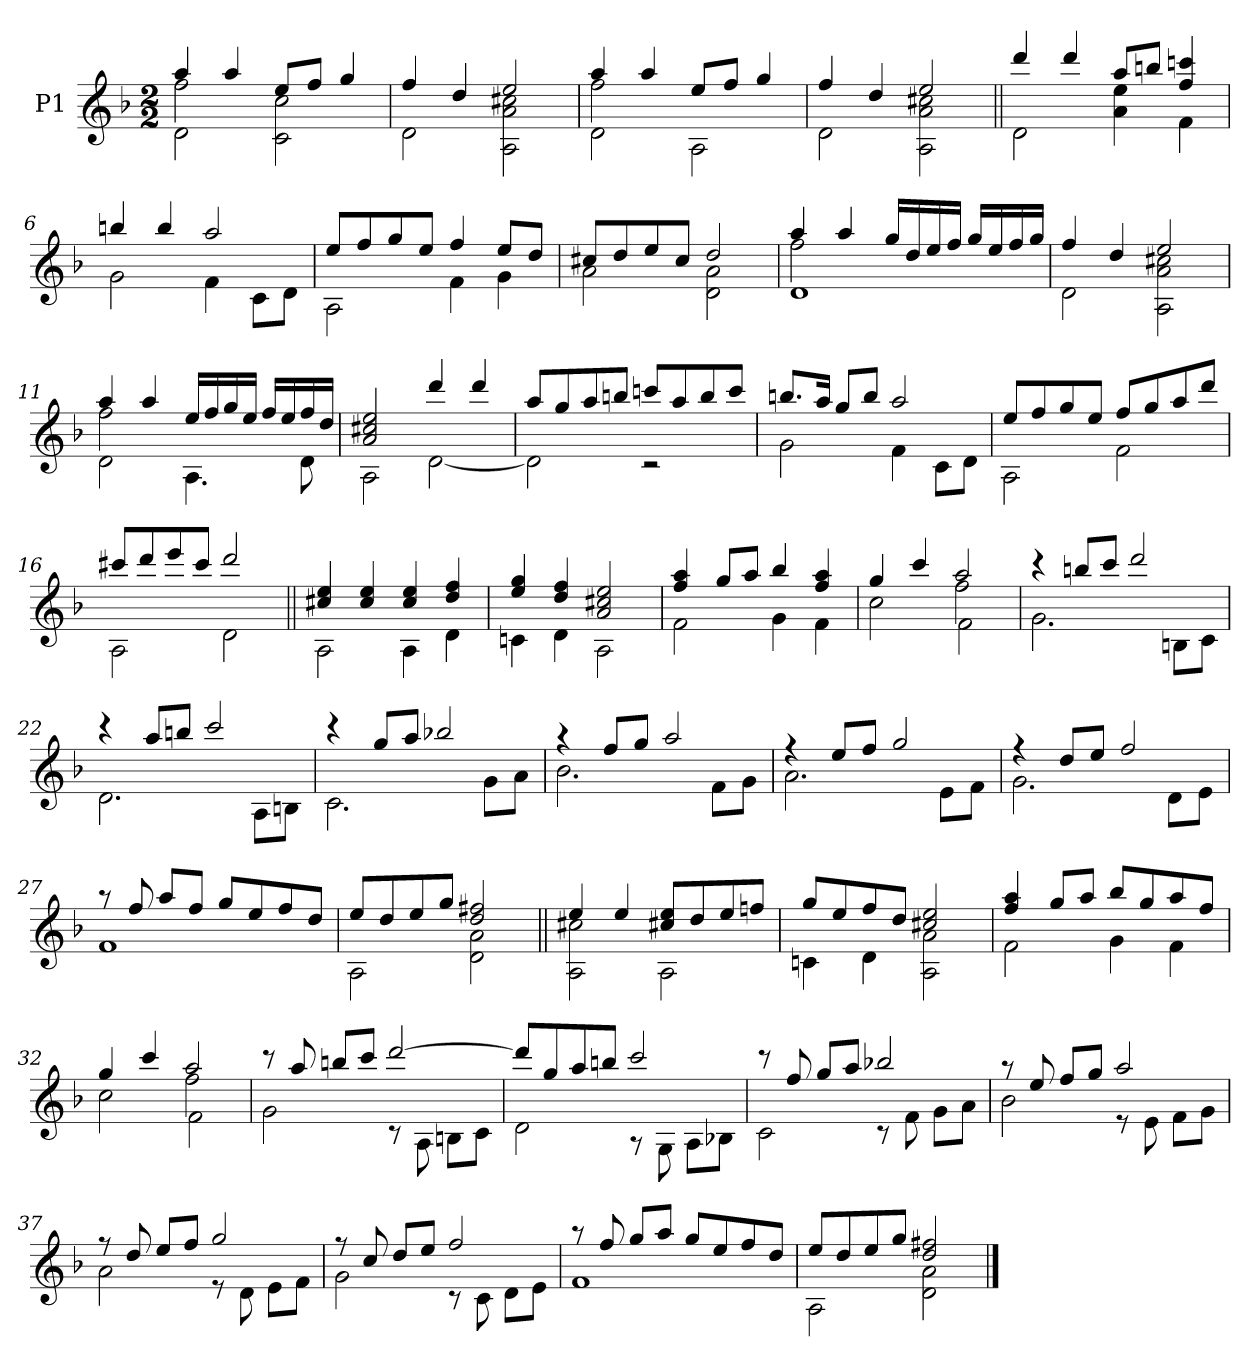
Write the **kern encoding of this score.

**kern
*part1
*staff1
*I"P1
!!LO:PB:g=z
*clefG2
*ITrd7c12
*k[b-]
*d:
*M2/2
*MM84
=1
*^
*	*^
4ai/	2fi\	2Di\
4ai/	.	.
8ei/L	2ryy	2Ci\ 2ci
8fi/J	.	.
4gi/	.	.
*	*v	*v
=2	=2
4fi/	2Di\
4di/	.
2ei/	2AAi\ 2Ai 2c#Xi
=3	=3
*	*^
4ai/	2fi\	2Di\
4ai/	.	.
8ei/L	2ryy	2AAi\
8fi/J	.	.
4gi/	.	.
*	*v	*v
=4	=4
4fi/	2Di\
4di/	.
2ei/	2AAi\ 2Ai 2c#Xi
=5||	=5||
4ddi/	2Di\
4ddi/	.
8ai/L	4Ai\ 4ei
8bni/J	.
4fi/ 4ccni	4Fi\
!!LO:LB:g=z	!!
=6	=6
4bni/	2Gi\
4bi/	.
2ai/	4Fi\
.	8Ci\L
.	8Di\J
=7	=7
8ei/L	2AAi\
8fi/	.
8gi/	.
8ei/J	.
4fi/	4Fi\
8ei/L	4Gi\
8di/J	.
=8	=8
8c#Xi/L	2Ai\
8di/	.
8ei/	.
8c#i/J	.
2di/	2Di\ 2Ai
=9	=9
*	*^
4ai/	2fi\	1Di
4ai/	.	.
16gi/LL	2ryy	.
16di/	.	.
16ei/	.	.
16fi/JJ	.	.
16gi/LL	.	.
16ei/	.	.
16fi/	.	.
16gi/JJ	.	.
*	*v	*v
=10	=10
4fi/	2Di\
4di/	.
2ei/	2AAi\ 2Ai 2c#Xi
!!LO:LB:g=z	!!
=11	=11
*	*^
4ai/	2fi\	2Di\
4ai/	.	.
16ei/LL	4.AAi\	2ryy
16fi/	.	.
16gi/	.	.
16ei/JJ	.	.
16fi/LL	.	.
16ei/	.	.
16fi/	8Di\	.
16di/JJ	.	.
*	*v	*v
=12	=12
2Ai/ 2c#Xi 2ei	2AAi\
4ddi/	[<2Di\
4ddi/	.
=13	=13
8ai/L	2Di\]
8gi/	.
8ai/	.
8bni/J	.
8ccni/L	2r
8ai/	.
8bi/	.
8cci/J	.
=14	=14
8.bni/L	2Gi\
16ai/Jk	.
8gi/L	.
8bi/J	.
2ai/	4Fi\
.	8Ci\L
.	8Di\J
!!LO:LB:g=z	!!
=15	=15
8ei/L	2AAi\
8fi/	.
8gi/	.
8ei/J	.
8fi/L	2Fi\
8gi/	.
8ai/	.
8ddi/J	.
=16	=16
8cc#Xi/L	2AAi\
8ddi/	.
8eei/	.
8cc#i/J	.
2ddi/	2Di\
=17||	=17||
4c#Xi/ 4ei	2AAi\
4c#i/ 4ei	.
4c#i/ 4ei	4AAi\
4di/ 4fi	4Di\
=18	=18
4ei/ 4gi	4Cni\
4di/ 4fi	4Di\
2Ai/ 2c#Xi 2ei	2AAi\
=19	=19
4fi/ 4ai	2Fi\
8gi/L	.
8ai/J	.
4b-i/	4Gi\
4fi/ 4ai	4Fi\
!!LO:LB:g=z	!!
=20	=20
*	*^
4gi/	2ci\	2ryy
4cci/	.	.
2ai/	2fi\	2Fi\
*	*v	*v
=21	=21
4r	2.Gi\
8bni/L	.
8cci/J	.
2ddi/	.
.	8BBni\L
.	8Ci\J
=22	=22
4r	2.Di\
8ai/L	.
8bni/J	.
2cci/	.
.	8AAi\L
.	8BBni\J
=23	=23
4r	2.Ci\
8gi/L	.
8ai/J	.
2b-Xi/	.
.	8Gi\L
.	8Ai\J
=24	=24
4r	2.B-i\
8fi/L	.
8gi/J	.
2ai/	.
.	8Fi\L
.	8Gi\J
!!LO:LB:g=z	!!
=25	=25
4r	2.Ai\
8ei/L	.
8fi/J	.
2gi/	.
.	8Ei\L
.	8Fi\J
=26	=26
4r	2.Gi\
8di/L	.
8ei/J	.
2fi/	.
.	8Di\L
.	8Ei\J
=27	=27
8r	1Fi
8fi/	.
8ai/L	.
8fi/J	.
8gi/L	.
8ei/	.
8fi/	.
8di/J	.
=28	=28
8ei/L	2AAi\
8di/	.
8ei/	.
8gi/J	.
2di/ 2f#Xi	2Di\ 2Ai
=29||	=29||
4ei/	2AAi\ 2c#Xi
4ei/	.
8c#Xi/ 8eiL	2AAi\
8di/	.
8ei/	.
8fni/J	.
!!LO:LB:g=z	!!
=30	=30
8gi/L	4Cni\
8ei/	.
8fi/	4Di\
8di/J	.
2c#Xi/ 2ei	2AAi\ 2Ai
=31	=31
4fi/ 4ai	2Fi\
8gi/L	.
8ai/J	.
8b-i/L	4Gi\
8gi/	.
8ai/	4Fi\
8fi/J	.
=32	=32
*	*^
4gi/	2ci\	2ryy
4cci/	.	.
2ai/	2fi\	2Fi\
*	*v	*v
=33	=33
8r	2Gi\
8ai/	.
8bni/L	.
8cci/J	.
[>2ddi/	8r
.	8AAi\
.	8BBni\L
.	8Ci\J
!!LO:LB:g=z	!!
=34	=34
8ddi/L]	2Di\
8gi/	.
8ai/	.
8bni/J	.
2cci/	8r
.	8GGi\
.	8AAi\L
.	8BB-Xi\J
=35	=35
8r	2Ci\
8fi/	.
8gi/L	.
8ai/J	.
2b-Xi/	8r
.	8Fi\
.	8Gi\L
.	8Ai\J
=36	=36
8r	2B-i\
8ei/	.
8fi/L	.
8gi/J	.
2ai/	8r
.	8Ei\
.	8Fi\L
.	8Gi\J
!!LO:LB:g=z	!!
=37	=37
8r	2Ai\
8di/	.
8ei/L	.
8fi/J	.
2gi/	8r
.	8Di\
.	8Ei\L
.	8Fi\J
=38	=38
8r	2Gi\
8ci/	.
8di/L	.
8ei/J	.
2fi/	8r
.	8Ci\
.	8Di\L
.	8Ei\J
=39	=39
8r	1Fi
8fi/	.
8gi/L	.
8ai/J	.
8gi/L	.
8ei/	.
8fi/	.
8di/J	.
=40	=40
8ei/L	2AAi\
8di/	.
8ei/	.
8gi/J	.
2di/ 2f#Xi	2Di\ 2Ai
*v	*v
==
*-
